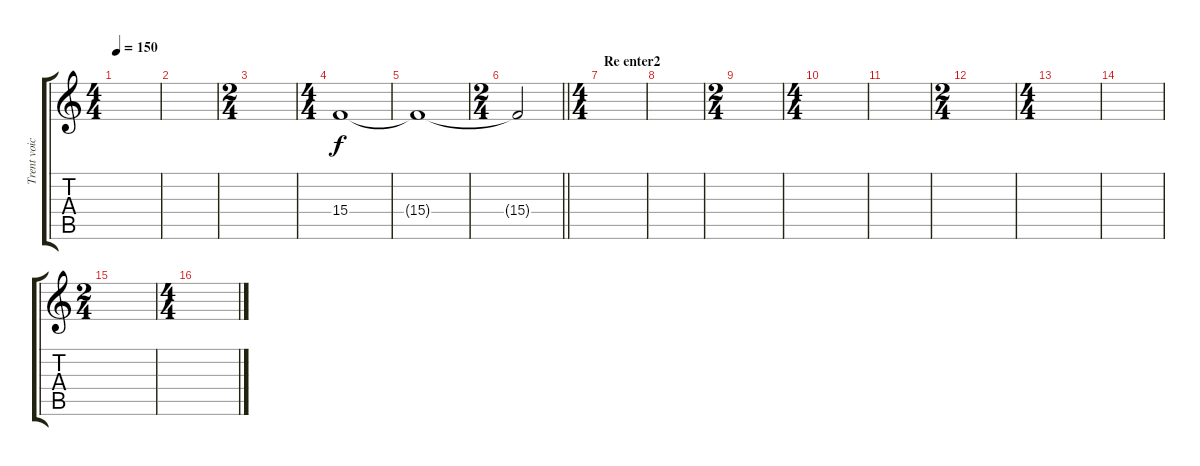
\track ("Trent voice" "Trent voic") {instrument lead6voice}
\staff {score tabs}
\tuning (E4 B3 G3 D3 A2 E2) {hide}
\ts (4 4)
\tempo 150
\clef g2
\ks c
|
|
\ts (2 4)
|
\ts (4 4)
15.4.1 |
15.4{t}.1 |
\ts (2 4)
\barLineRight lightlight
15.4{t}.2 |
\ts (4 4)
\section ("" "Re enter2")
|
|
\ts (2 4)
|
\ts (4 4)
|
|
\ts (2 4)
|
\ts (4 4)
|
|
\ts (2 4)
|
\ts (4 4)
